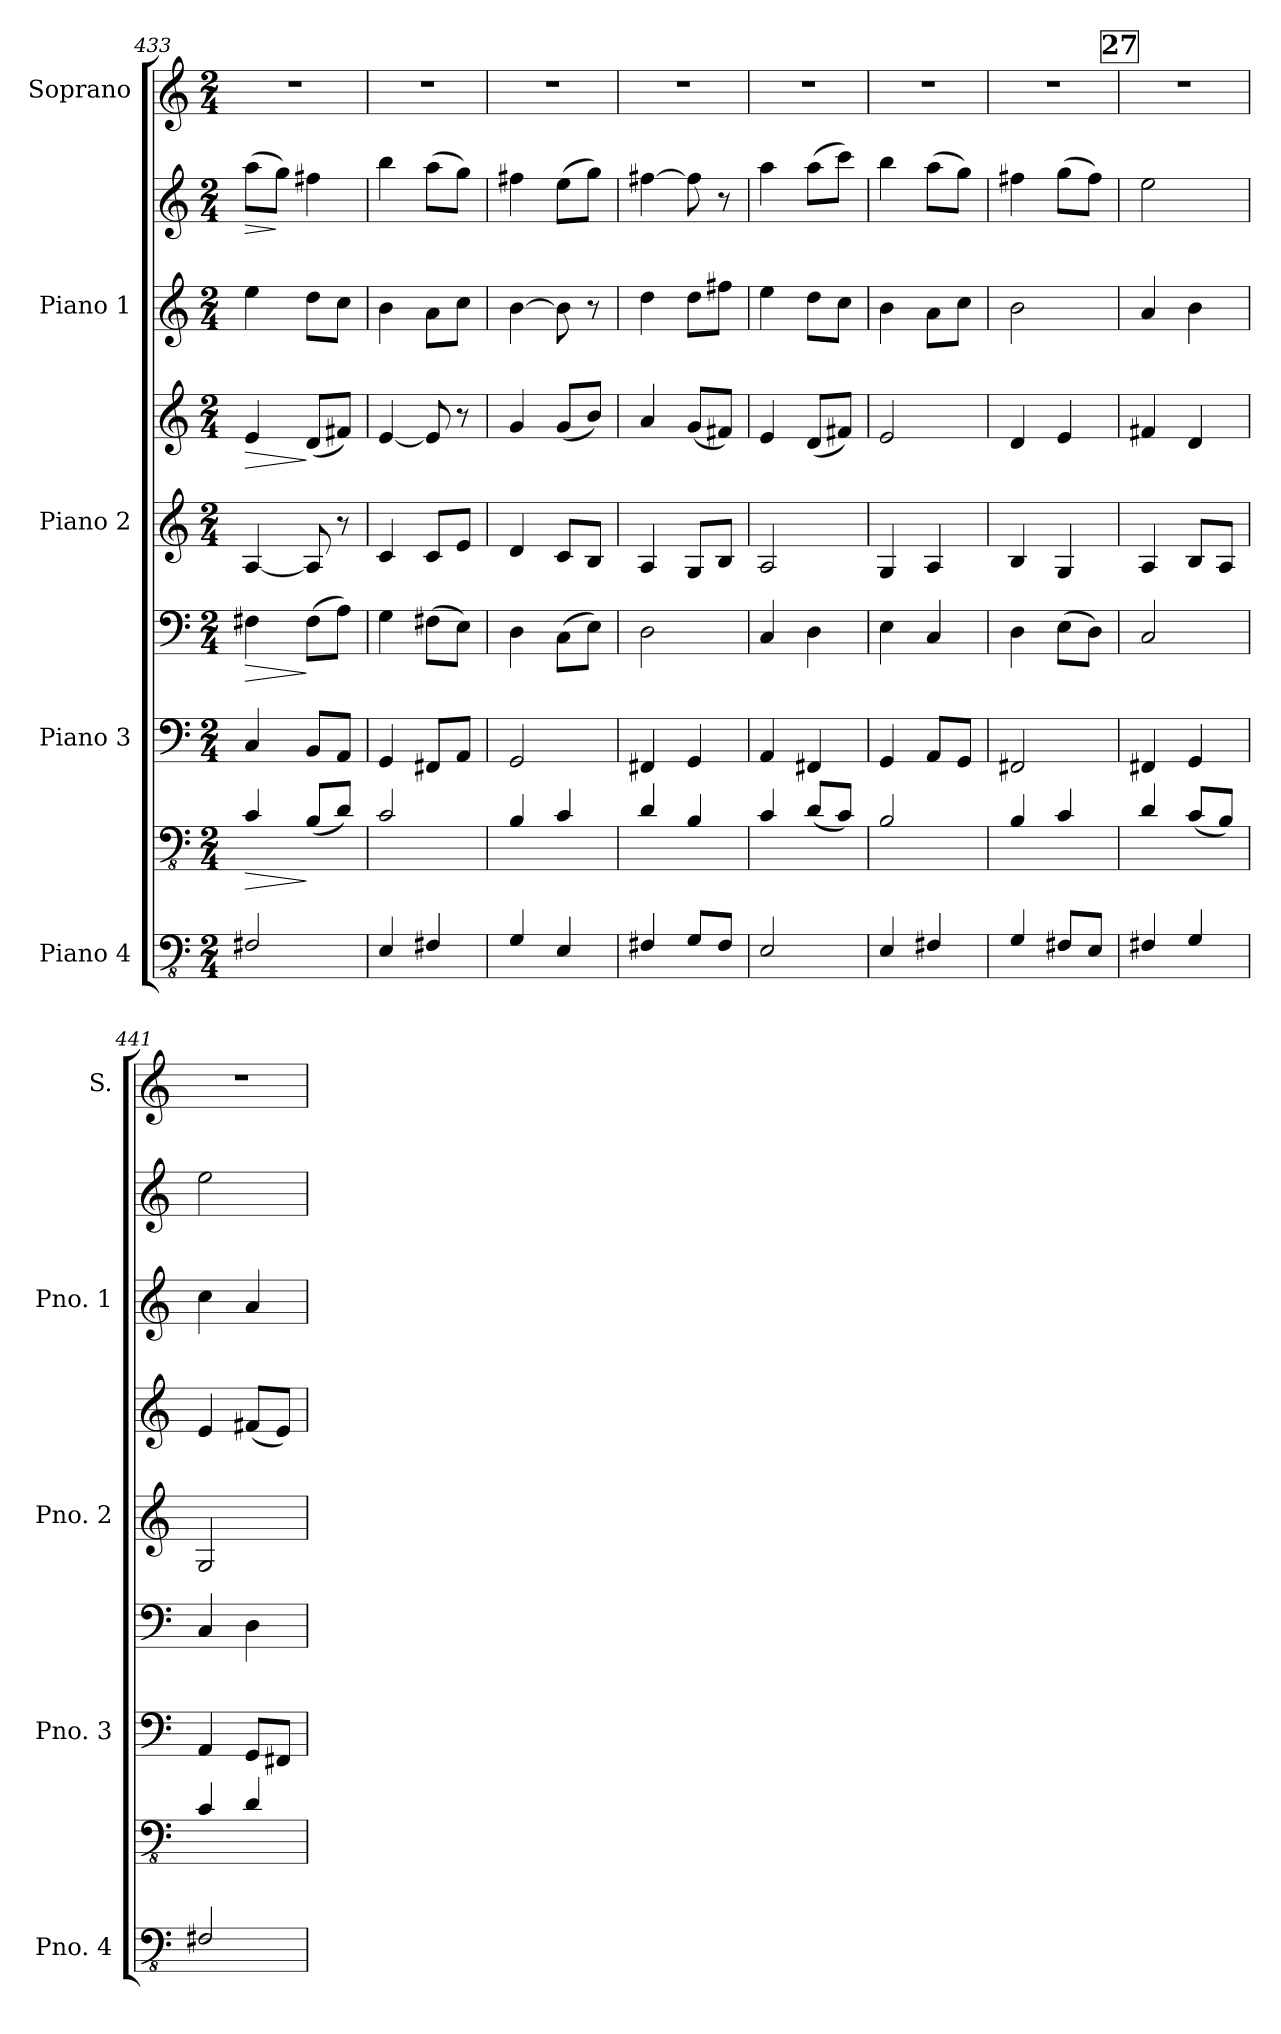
**kern	**kern	**dynam	**kern	**kern	**dynam	**kern	**kern	**dynam	**kern	**kern	**dynam	**kern
*part5	*part5	*part5	*part4	*part4	*part4	*part3	*part3	*part3	*part2	*part2	*part2	*part1
*staff9	*staff8	*staff8/9	*staff7	*staff6	*staff6/7	*staff5	*staff4	*staff4/5	*staff3	*staff2	*staff2/3	*staff1
*I"Piano 4	*	*	*I"Piano 3	*	*	*I"Piano 2	*	*	*I"Piano 1	*	*	*I"Soprano
*I'Pno. 4	*	*	*I'Pno. 3	*	*	*I'Pno. 2	*	*	*I'Pno. 1	*	*	*I'S.
*clefFv4	*clefFv4	*	*clefF4	*clefF4	*	*clefG2	*clefG2	*	*clefG2	*clefG2	*	*clefG2
*ITrd7c12	*ITrd7c12	*	*	*	*	*	*	*	*	*	*	*
*k[]	*k[]	*	*k[]	*k[]	*	*k[]	*k[]	*	*k[]	*k[]	*	*k[]
*C:	*C:	*	*C:	*C:	*	*C:	*C:	*	*C:	*C:	*	*C:
*M2/4	*M2/4	*	*M2/4	*M2/4	*	*M2/4	*M2/4	*	*M2/4	*M2/4	*	*M2/4
=433	=433	=433	=433	=433	=433	=433	=433	=433	=433	=433	=433	=433
!	!	!LO:HP:b	!	!	!LO:HP:b	!	!	!LO:HP:b	!	!	!LO:HP:b	!
2FFF#X/	4CC/	>	4C/	4F#X\	>	[<4A/	4e/	>	4ee\	(8aa\L	>	2r
.	.	.	.	.	.	.	.	.	.	8gg\J)	]	.
.	(8BBB/L	]	8BB/L	(8F#\L	]	8A/]	(8d/L	]	8dd\L	4ff#X\	.	.
.	8DD/J)	.	8AA/J	8A\J)	.	8r	8f#X/J)	.	8cc\J	.	.	.
=434	=434	=434	=434	=434	=434	=434	=434	=434	=434	=434	=434	=434
4EEE/	2CC/	.	4GG/	4G\	.	4c/	[<4e/	.	4b\	4bb\	.	2r
4FFF#X/	.	.	8FF#X/L	(8F#X\L	.	8c/L	8e/]	.	8a\L	(8aa\L	.	.
.	.	.	8AA/J	8E\J)	.	8e/J	8r	.	8cc\J	8gg\J)	.	.
=435	=435	=435	=435	=435	=435	=435	=435	=435	=435	=435	=435	=435
4GGG/	4BBB/	.	2GG/	4D\	.	4d/	4g/	.	[>4b\	4ff#X\	.	2r
4EEE/	4CC/	.	.	(8C\L	.	8c/L	(8g/L	.	8b\]	(8ee\L	.	.
.	.	.	.	8E\J)	.	8B/J	8b/J)	.	8r	8gg\J)	.	.
=436	=436	=436	=436	=436	=436	=436	=436	=436	=436	=436	=436	=436
4FFF#X/	4DD/	.	4FF#X/	2D\	.	4A/	4a/	.	4dd\	[>4ff#X\	.	2r
8GGG/L	4BBB/	.	4GG/	.	.	8G/L	(8g/L	.	8dd\L	8ff#\]	.	.
8FFF#/J	.	.	.	.	.	8B/J	8f#X/J)	.	8ff#X\J	8r	.	.
=437	=437	=437	=437	=437	=437	=437	=437	=437	=437	=437	=437	=437
2EEE/	4CC/	.	4AA/	4C/	.	2A/	4e/	.	4ee\	4aa\	.	2r
.	(8DD/L	.	4FF#X/	4D\	.	.	(8d/L	.	8dd\L	(8aa\L	.	.
.	8CC/J)	.	.	.	.	.	8f#X/J)	.	8cc\J	8ccc\J)	.	.
=438	=438	=438	=438	=438	=438	=438	=438	=438	=438	=438	=438	=438
4EEE/	2BBB/	.	4GG/	4E\	.	4G/	2e/	.	4b\	4bb\	.	2r
4FFF#X/	.	.	8AA/L	4C/	.	4A/	.	.	8a\L	(8aa\L	.	.
.	.	.	8GG/J	.	.	.	.	.	8cc\J	8gg\J)	.	.
!!LO:PB:g=z
=439	=439	=439	=439	=439	=439	=439	=439	=439	=439	=439	=439	=439
4GGG/	4BBB/	.	2FF#X/	4D\	.	4B/	4d/	.	2b\	4ff#X\	.	2r
8FFF#X/L	4CC/	.	.	(8E\L	.	4G/	4e/	.	.	(8gg\L	.	.
8EEE/J	.	.	.	8D\J)	.	.	.	.	.	8ff#\J)	.	.
!!LO:REH:place=s1:a:t=27
=440	=440	=440	=440	=440	=440	=440	=440	=440	=440	=440	=440	=440
4FFF#X/	4DD/	.	4FF#X/	2C/	.	4A/	4f#X/	.	4a/	2ee\	.	2r
4GGG/	(8CC/L	.	4GG/	.	.	8B/L	4d/	.	4b\	.	.	.
.	8BBB/J)	.	.	.	.	8A/J	.	.	.	.	.	.
=441	=441	=441	=441	=441	=441	=441	=441	=441	=441	=441	=441	=441
2FFF#X/	4CC/	.	4AA/	4C/	.	2G/	4e/	.	4cc\	2ee\	.	2r
.	4DD/	.	8GG/L	4D\	.	.	(8f#X/L	.	4a/	.	.	.
.	.	.	8FF#X/J	.	.	.	8e/J)	.	.	.	.	.
=	=	=	=	=	=	=	=	=	=	=	=	=
*-	*-	*-	*-	*-	*-	*-	*-	*-	*-	*-	*-	*-
